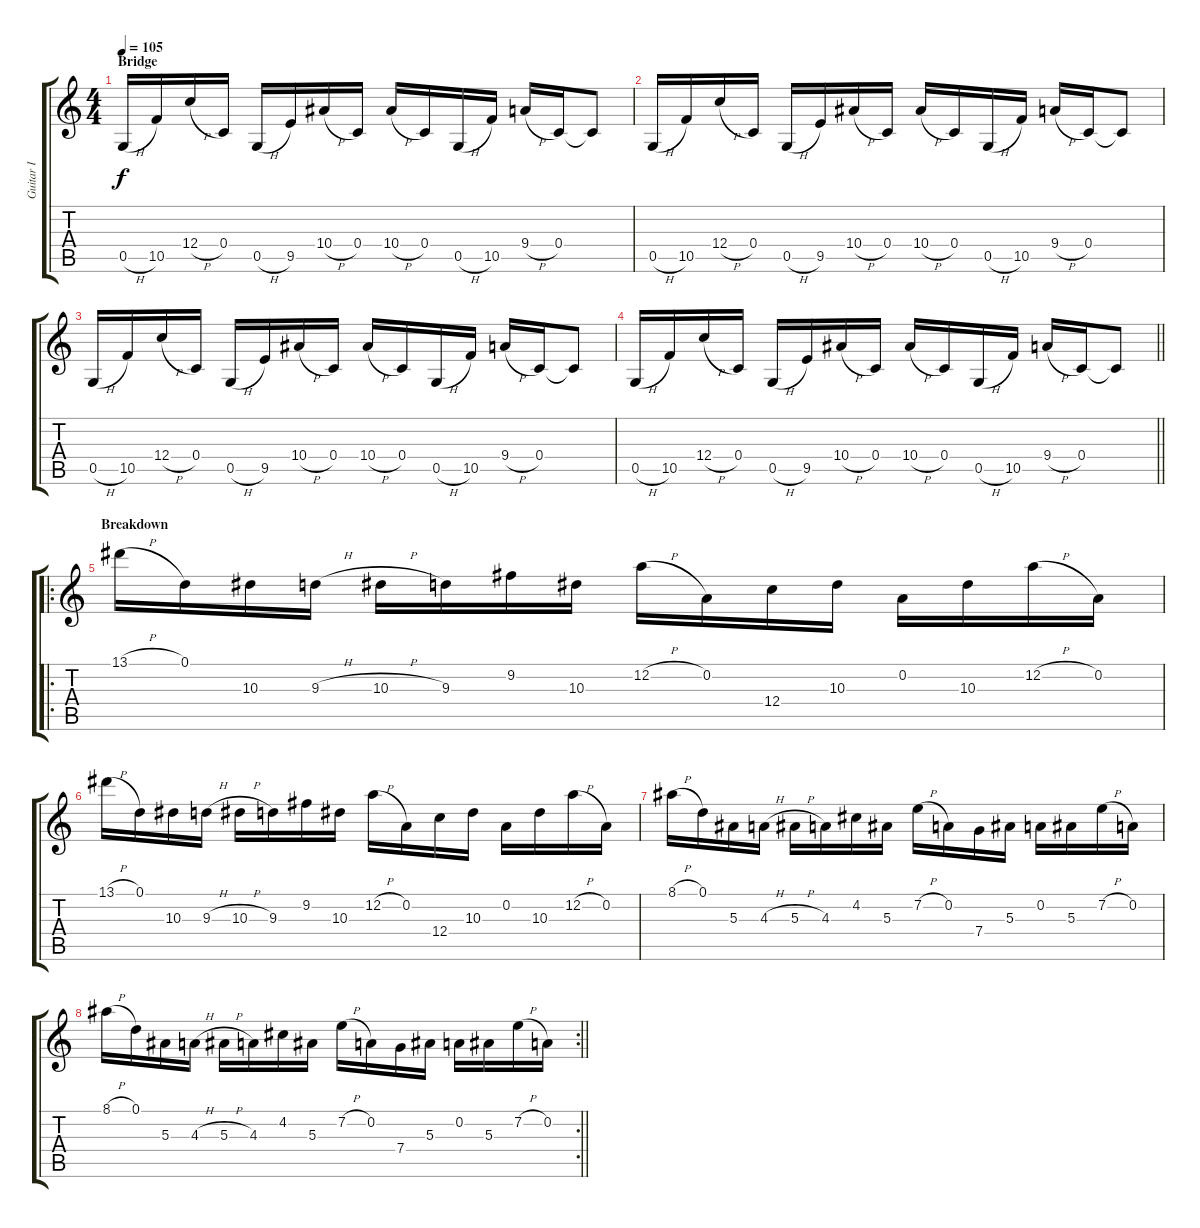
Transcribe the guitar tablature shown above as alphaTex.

\track ("Guitar I" "Guitar I") {instrument distortionguitar}
\staff {score tabs}
\tuning (D4 A3 F3 C3 G2 D2) {hide}
\ts (4 4)
\section ("" "Bridge")
\tempo 105
\clef g2
\ks c
0.5{h}.16{dy f} 10.5.16 12.4{h}.16 0.4.16 0.5{h}.16 9.5.16 10.4{h}.16 0.4.16 10.4{h}.16 0.4.16 0.5{h}.16 10.5.16 9.4{h}.16 0.4.16 0.4{t}.8 |
0.5{h}.16 10.5.16 12.4{h}.16 0.4.16 0.5{h}.16 9.5.16 10.4{h}.16 0.4.16 10.4{h}.16 0.4.16 0.5{h}.16 10.5.16 9.4{h}.16 0.4.16 0.4{t}.8 |
0.5{h}.16 10.5.16 12.4{h}.16 0.4.16 0.5{h}.16 9.5.16 10.4{h}.16 0.4.16 10.4{h}.16 0.4.16 0.5{h}.16 10.5.16 9.4{h}.16 0.4.16 0.4{t}.8 |
\barLineRight lightlight
0.5{h}.16 10.5.16 12.4{h}.16 0.4.16 0.5{h}.16 9.5.16 10.4{h}.16 0.4.16 10.4{h}.16 0.4.16 0.5{h}.16 10.5.16 9.4{h}.16 0.4.16 0.4{t}.8 |
\ro
\section ("" "Breakdown")
13.1{h}.16 0.1.16 10.3.16 9.3{h}.16 10.3{h}.16 9.3.16 9.2.16 10.3.16 12.2{h}.16 0.2.16 12.4.16 10.3.16 0.2.16 10.3.16 12.2{h}.16 0.2.16 |
13.1{h}.16 0.1.16 10.3.16 9.3{h}.16 10.3{h}.16 9.3.16 9.2.16 10.3.16 12.2{h}.16 0.2.16 12.4.16 10.3.16 0.2.16 10.3.16 12.2{h}.16 0.2.16 |
8.1{h}.16 0.1.16 5.3.16 4.3{h}.16 5.3{h}.16 4.3.16 4.2.16 5.3.16 7.2{h}.16 0.2.16 7.4.16 5.3.16 0.2.16 5.3.16 7.2{h}.16 0.2.16 |
\rc 2
\barLineRight lightlight
8.1{h}.16 0.1.16 5.3.16 4.3{h}.16 5.3{h}.16 4.3.16 4.2.16 5.3.16 7.2{h}.16 0.2.16 7.4.16 5.3.16 0.2.16 5.3.16 7.2{h}.16 0.2.16
